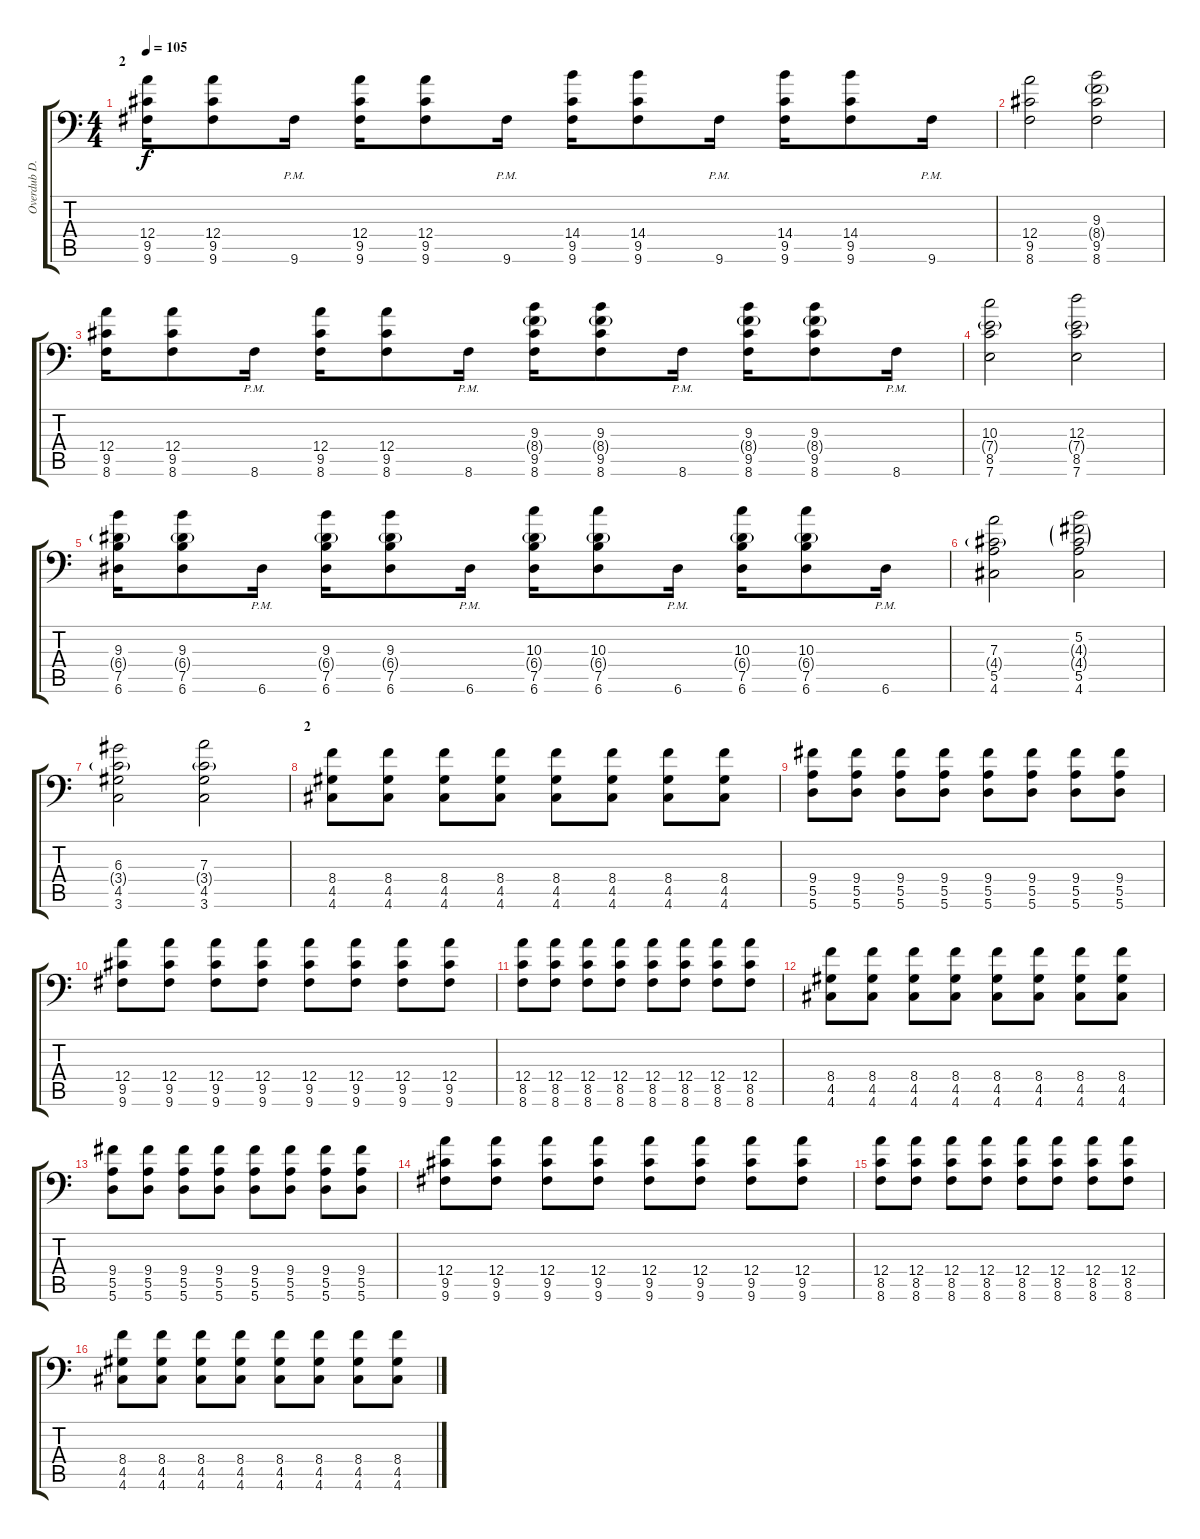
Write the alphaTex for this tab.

\track ("Overdub D.G." "Overdub D.") {instrument distortionguitar}
\staff {score tabs}
\tuning (B3 Gb3 D3 A2 E2 A1) {hide}
\ts (4 4)
\section ("" "2")
\tempo 105
\clef f4
\ks c
(12.4 9.5 9.6).16{dy f} (12.4 9.5 9.6).8 9.6{pm}.16 (12.4 9.5 9.6).16 (12.4 9.5 9.6).8 9.6{pm}.16 (14.4 9.5 9.6).16 (14.4 9.5 9.6).8 9.6{pm}.16 (14.4 9.5 9.6).16 (14.4 9.5 9.6).8 9.6{pm}.16 |
(12.4 9.5 8.6).2 (9.3 8.4{g} 9.5 8.6).2 |
(12.4 9.5 8.6).16 (12.4 9.5 8.6).8 8.6{pm}.16 (12.4 9.5 8.6).16 (12.4 9.5 8.6).8 8.6{pm}.16 (9.3 8.4{g} 9.5 8.6).16 (9.3 8.4{g} 9.5 8.6).8 8.6{pm}.16 (9.3 8.4{g} 9.5 8.6).16 (9.3 8.4{g} 9.5 8.6).8 8.6{pm}.16 |
(10.3 7.4{g} 8.5 7.6).2 (12.3 7.4{g} 8.5 7.6).2 |
(9.3 6.4{g} 7.5 6.6).16 (9.3 6.4{g} 7.5 6.6).8 6.6{pm}.16 (9.3 6.4{g} 7.5 6.6).16 (9.3 6.4{g} 7.5 6.6).8 6.6{pm}.16 (10.3 6.4{g} 7.5 6.6).16 (10.3 6.4{g} 7.5 6.6).8 6.6{pm}.16 (10.3 6.4{g} 7.5 6.6).16 (10.3 6.4{g} 7.5 6.6).8 6.6{pm}.16 |
(7.3 4.4{g} 5.5 4.6).2 (5.2 4.3{g} 4.4{g} 5.5 4.6).2 |
(6.3 3.4{g} 4.5 3.6).2 (7.3 3.4{g} 4.5 3.6).2 |
\section ("" "2")
(8.4 4.5 4.6).8 (8.4 4.5 4.6).8 (8.4 4.5 4.6).8 (8.4 4.5 4.6).8 (8.4 4.5 4.6).8 (8.4 4.5 4.6).8 (8.4 4.5 4.6).8 (8.4 4.5 4.6).8 |
(9.4 5.5 5.6).8 (9.4 5.5 5.6).8 (9.4 5.5 5.6).8 (9.4 5.5 5.6).8 (9.4 5.5 5.6).8 (9.4 5.5 5.6).8 (9.4 5.5 5.6).8 (9.4 5.5 5.6).8 |
(12.4 9.5 9.6).8 (12.4 9.5 9.6).8 (12.4 9.5 9.6).8 (12.4 9.5 9.6).8 (12.4 9.5 9.6).8 (12.4 9.5 9.6).8 (12.4 9.5 9.6).8 (12.4 9.5 9.6).8 |
(12.4 8.5 8.6).8 (12.4 8.5 8.6).8 (12.4 8.5 8.6).8 (12.4 8.5 8.6).8 (12.4 8.5 8.6).8 (12.4 8.5 8.6).8 (12.4 8.5 8.6).8 (12.4 8.5 8.6).8 |
(8.4 4.5 4.6).8 (8.4 4.5 4.6).8 (8.4 4.5 4.6).8 (8.4 4.5 4.6).8 (8.4 4.5 4.6).8 (8.4 4.5 4.6).8 (8.4 4.5 4.6).8 (8.4 4.5 4.6).8 |
(9.4 5.5 5.6).8 (9.4 5.5 5.6).8 (9.4 5.5 5.6).8 (9.4 5.5 5.6).8 (9.4 5.5 5.6).8 (9.4 5.5 5.6).8 (9.4 5.5 5.6).8 (9.4 5.5 5.6).8 |
(12.4 9.5 9.6).8 (12.4 9.5 9.6).8 (12.4 9.5 9.6).8 (12.4 9.5 9.6).8 (12.4 9.5 9.6).8 (12.4 9.5 9.6).8 (12.4 9.5 9.6).8 (12.4 9.5 9.6).8 |
(12.4 8.5 8.6).8 (12.4 8.5 8.6).8 (12.4 8.5 8.6).8 (12.4 8.5 8.6).8 (12.4 8.5 8.6).8 (12.4 8.5 8.6).8 (12.4 8.5 8.6).8 (12.4 8.5 8.6).8 |
(8.4 4.5 4.6).8 (8.4 4.5 4.6).8 (8.4 4.5 4.6).8 (8.4 4.5 4.6).8 (8.4 4.5 4.6).8 (8.4 4.5 4.6).8 (8.4 4.5 4.6).8 (8.4 4.5 4.6).8
